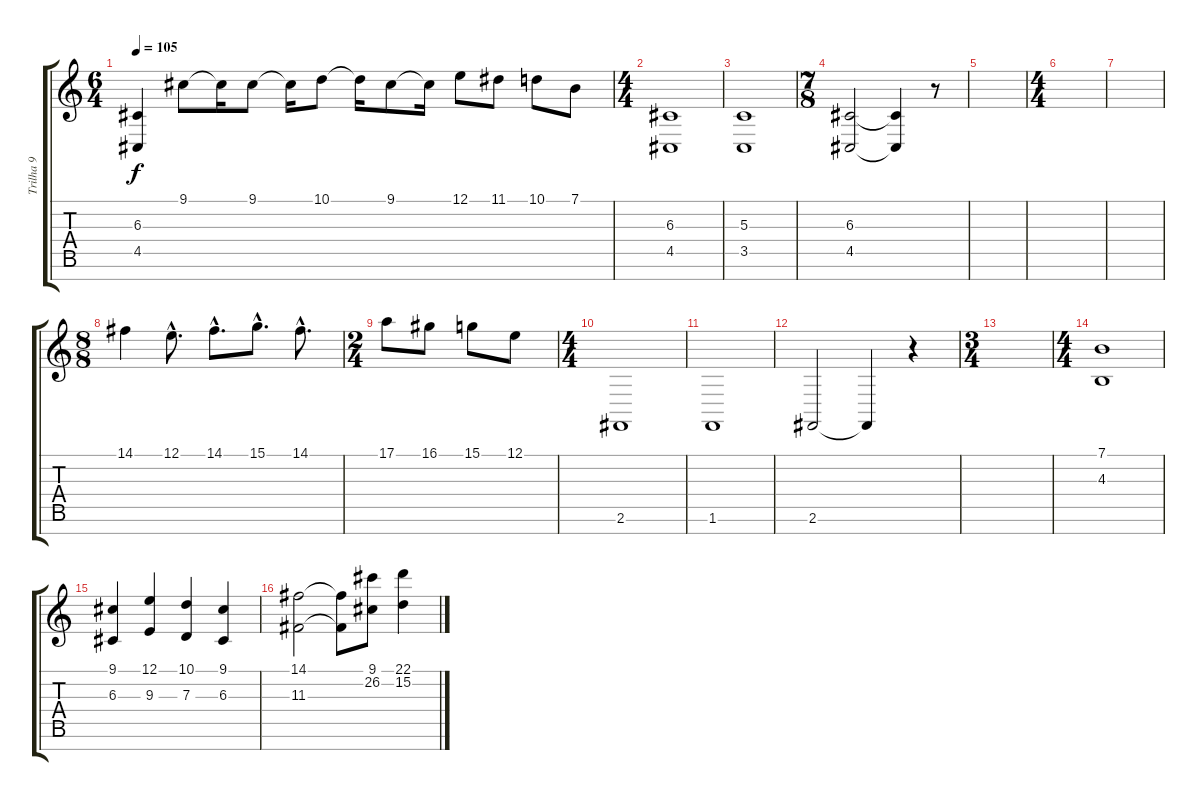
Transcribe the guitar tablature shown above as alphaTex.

\track ("Trilha 9" "Trilha 9") {instrument stringensemble1}
\staff {score tabs}
\tuning (E4 B3 G3 D3 A2 E2 B1) {hide}
\ts (6 4)
\tempo 105
\clef g2
\ks c
(6.3 4.5).4{dy f} 9.1.8 9.1{t}.16 9.1.8 9.1{t}.16 10.1.8 10.1{t}.16 9.1.8 9.1{t}.16 12.1.8 11.1.8 10.1.8 7.1.8 |
\ts (4 4)
(6.3 4.5).1 |
(5.3 3.5).1 |
\ts (7 8)
(6.3 4.5).2 (6.3{t} 4.5{t}).4 r.8 |
|
\ts (4 4)
|
|
\ts (8 8)
14.1.4 12.1{hac}.8{d} 14.1{hac}.8{d} 15.1{hac}.8{d} 14.1{hac}.8{d} |
\ts (2 4)
17.1.8 16.1.8 15.1.8 12.1.8 |
\ts (4 4)
2.6.1 |
1.6.1 |
2.6.2 2.6{t}.4 r.4 |
\ts (3 4)
|
\ts (4 4)
(7.1 4.3).1 |
(9.1 6.3).4 (12.1 9.3).4 (10.1 7.3).4 (9.1 6.3).4 |
(14.1 11.3).2 (14.1{t} 11.3{t}).8 (9.1 26.2).8 (22.1 15.2).4
